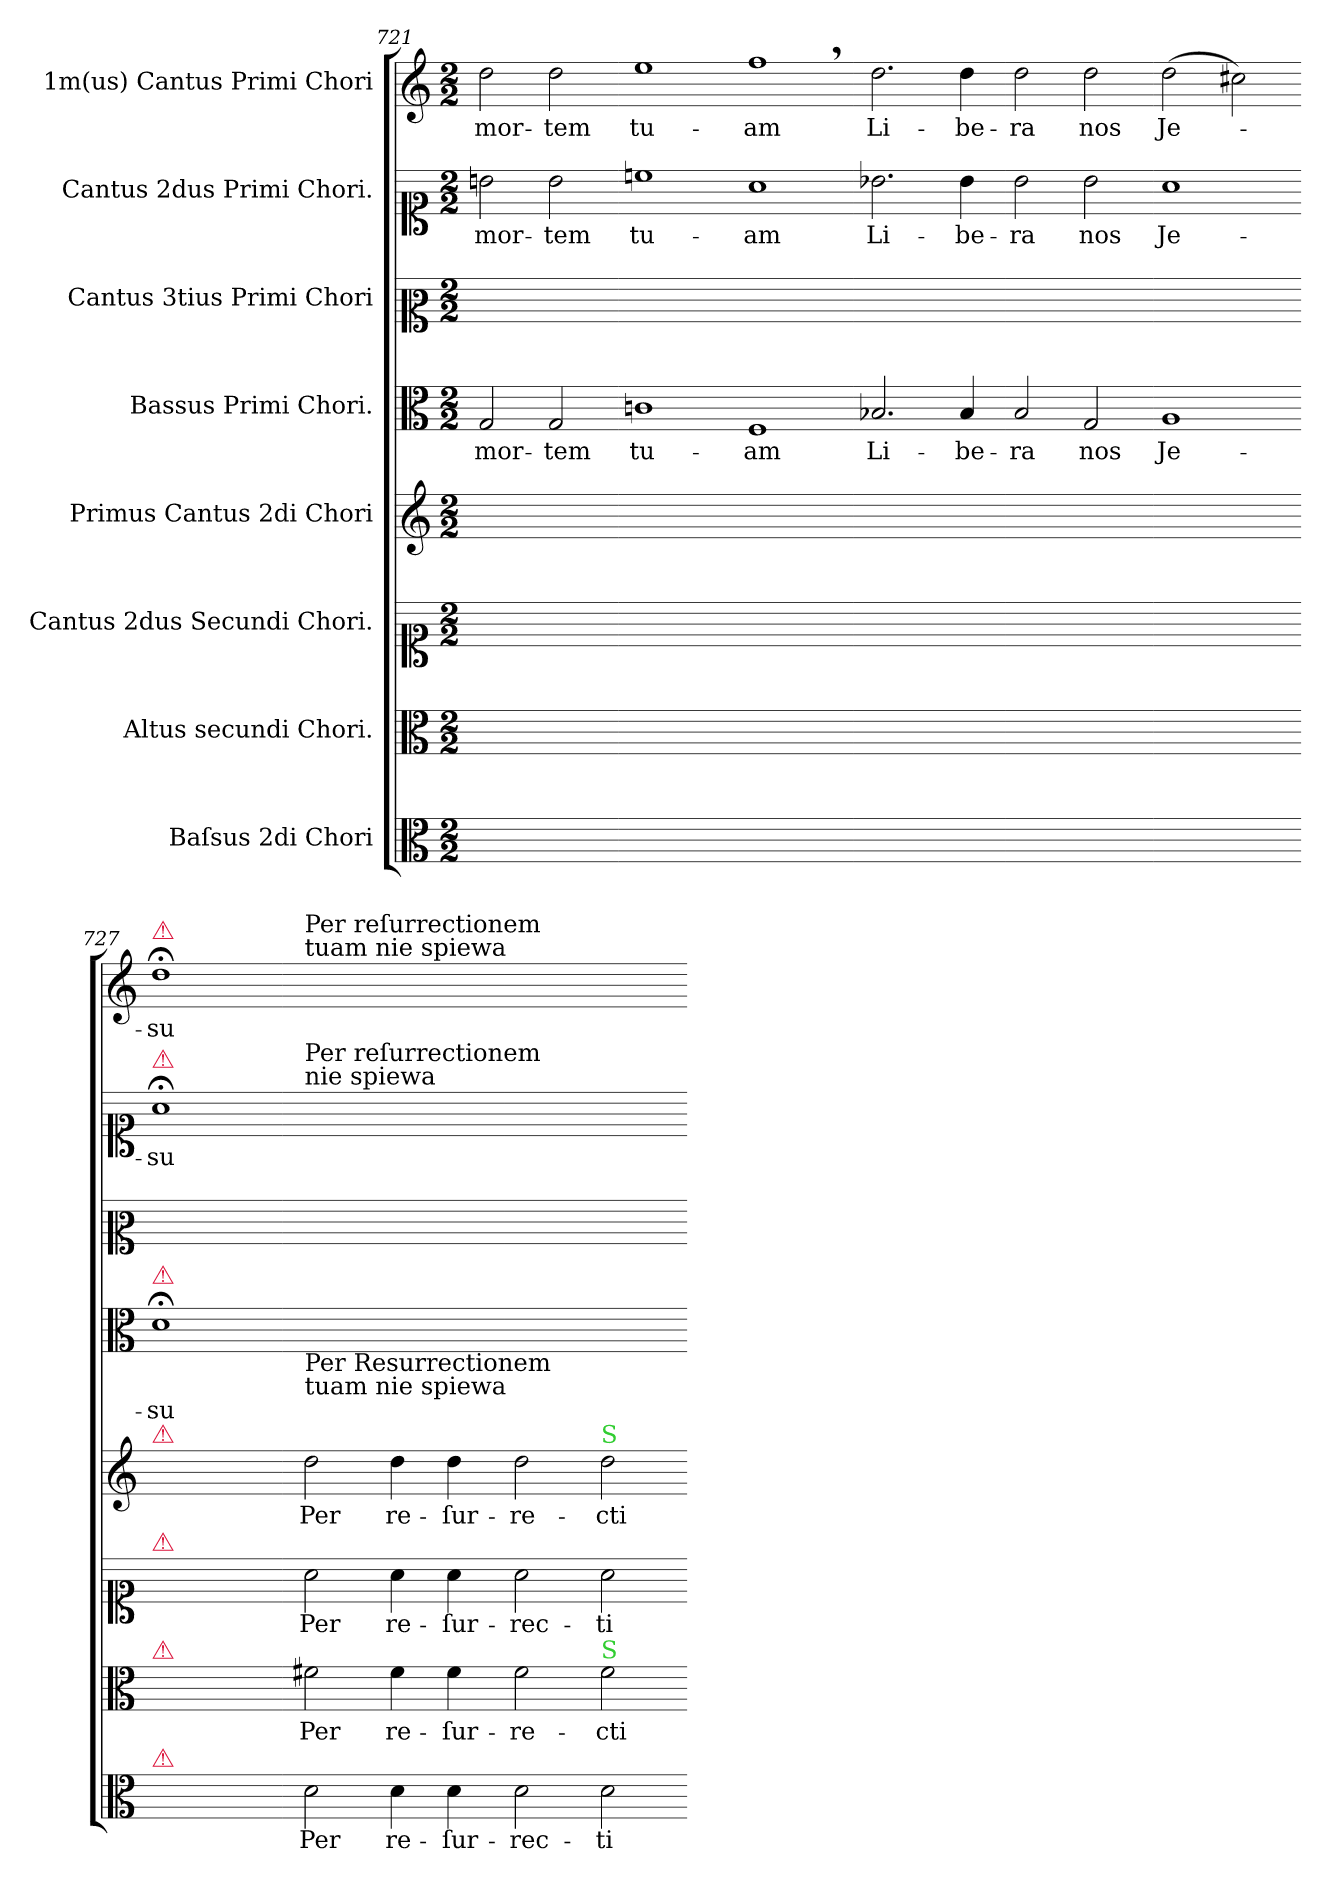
**kern	**text	**kern	**text	**kern	**text	**kern	**text	**kern	**text	**kern	**kern	**text	**kern	**text
*part8	*part8	*part7	*part7	*part6	*part6	*part5	*part5	*part4	*part4	*part3	*part2	*part2	*part1	*part1
*staff8	*staff8	*staff7	*staff7	*staff6	*staff6	*staff5	*staff5	*staff4	*staff4	*staff3	*staff2	*staff2	*staff1	*staff1
*I"Baſsus 2di Chori	*	*I"Altus secundi Chori.	*	*I"Cantus 2dus Secundi Chori.	*	*I"Primus Cantus 2di Chori	*	*I"Bassus Primi Chori.	*	*I"Cantus 3tius Primi Chori	*I"Cantus 2dus Primi Chori.	*	*I"1m(us) Cantus Primi Chori	*
*clefC3	*	*clefC3	*	*clefC1	*	*clefG2	*	*clefC3	*	*clefC2	*clefC1	*	*clefG2	*
*k[]	*	*k[]	*	*k[]	*	*k[]	*	*k[]	*	*k[]	*k[]	*	*k[]	*
*M2/2	*	*M2/2	*	*M2/2	*	*M2/2	*	*M2/2	*	*M2/2	*M2/2	*	*M2/2	*
=721	=721	=721	=721	=721	=721	=721	=721	=721	=721	=721	=721	=721	=721	=721
1ryy	.	1ryy	.	1ryy	.	1ryy	.	2G/	mor-	1ryy	2bn\	mor-	2dd\	mor-
.	.	.	.	.	.	.	.	2G/	-tem	.	2b\	-tem	2dd\	-tem
=722-	=722-	=722-	=722-	=722-	=722-	=722-	=722-	=722-	=722-	=722-	=722-	=722-	=722-	=722-
1ryy	.	1ryy	.	1ryy	.	1ryy	.	1cn	tu-	1ryy	1ccn	tu-	1ee	tu-
=723-	=723-	=723-	=723-	=723-	=723-	=723-	=723-	=723-	=723-	=723-	=723-	=723-	=723-	=723-
1ryy	.	1ryy	.	1ryy	.	1ryy	.	1F	-am	1ryy	1a	-am	1ff,	-am
=724-	=724-	=724-	=724-	=724-	=724-	=724-	=724-	=724-	=724-	=724-	=724-	=724-	=724-	=724-
1ryy	.	1ryy	.	1ryy	.	1ryy	.	2.B-X/	Li-	1ryy	2.b-X\	Li-	2.dd\	Li-
.	.	.	.	.	.	.	.	4B-/	-be-	.	4b-\	-be-	4dd\	-be-
=725-	=725-	=725-	=725-	=725-	=725-	=725-	=725-	=725-	=725-	=725-	=725-	=725-	=725-	=725-
1ryy	.	1ryy	.	1ryy	.	1ryy	.	2B-/	-ra	1ryy	2b-\	-ra	2dd\	-ra
.	.	.	.	.	.	.	.	2G/	nos	.	2b-\	nos	2dd\	nos
=726-	=726-	=726-	=726-	=726-	=726-	=726-	=726-	=726-	=726-	=726-	=726-	=726-	=726-	=726-
1ryy	.	1ryy	.	1ryy	.	1ryy	.	1A	Je-	1ryy	1a	Je-	(2dd\	Je-
.	.	.	.	.	.	.	.	.	.	.	.	.	2cc#X\)	.
=727-	=727-	=727-	=727-	=727-	=727-	=727-	=727-	=727-	=727-	=727-	=727-	=727-	=727-	=727-
!	!	!	!	!	!	!	!	!	!	!	!	!	!LO:TX:a:color=crimson:t=⚠	!
!	!	!	!	!	!	!	!	!	!	!	!LO:TX:a:color=crimson:t=⚠	!	!	!
!	!	!	!	!	!	!	!	!LO:TX:a:color=crimson:t=⚠	!	!	!	!	!	!
!	!	!	!	!	!	!LO:TX:a:color=crimson:t=⚠	!	!	!	!	!	!	!	!
!	!	!	!	!LO:TX:a:color=crimson:t=⚠	!	!	!	!	!	!	!	!	!	!
!	!	!LO:TX:a:color=crimson:t=⚠	!	!	!	!	!	!	!	!	!	!	!	!
!LO:TX:a:color=crimson:t=⚠	!	!	!	!	!	!	!	!	!	!	!	!	!	!
1ryy	.	1ryy	.	1ryy	.	1ryy	.	1d;	-su	1ryy	1a;	-su	1dd;	-su
=728-	=728-	=728-	=728-	=728-	=728-	=728-	=728-	=728-	=728-	=728-	=728-	=728-	=728-	=728-
!	!	!	!	!	!	!	!	!	!	!	!	!	!LO:TX:a:t=Per reſurrectionem\ntuam nie spiewa	!
!	!	!	!	!	!	!	!	!	!	!	!LO:TX:a:t=Per reſurrectionem\nnie spiewa	!	!	!
!	!	!	!	!	!	!	!	!LO:TX:b:t=Per Resurrectionem\ntuam nie spiewa	!	!	!	!	!	!
2d\	Per	2f#X\	Per	2a\	Per	2dd\	Per	1ryy	.	1ryy	1ryy	.	1ryy	.
4d\	re-	4f#\	re-	4a\	re-	4dd\	re-	.	.	.	.	.	.	.
4d\	-ſur-	4f#\	-ſur-	4a\	-ſur-	4dd\	-ſur-	.	.	.	.	.	.	.
=729-	=729-	=729-	=729-	=729-	=729-	=729-	=729-	=729-	=729-	=729-	=729-	=729-	=729-	=729-
2d\	-rec-	2f#\	-re-	2a\	-rec-	2dd\	-re-	1ryy	.	1ryy	1ryy	.	1ryy	.
!	!	!	!	!	!	!LO:TX:a:color=limegreen:t=S	!	!	!	!	!	!	!	!
!	!	!LO:TX:a:color=limegreen:t=S	!	!	!	!	!	!	!	!	!	!	!	!
2d\	-ti-	2f#\	-cti-	2a\	-ti-	2dd\	-cti-	.	.	.	.	.	.	.
=-	=-	=-	=-	=-	=-	=-	=-	=-	=-	=-	=-	=-	=-	=-
*-	*-	*-	*-	*-	*-	*-	*-	*-	*-	*-	*-	*-	*-	*-
